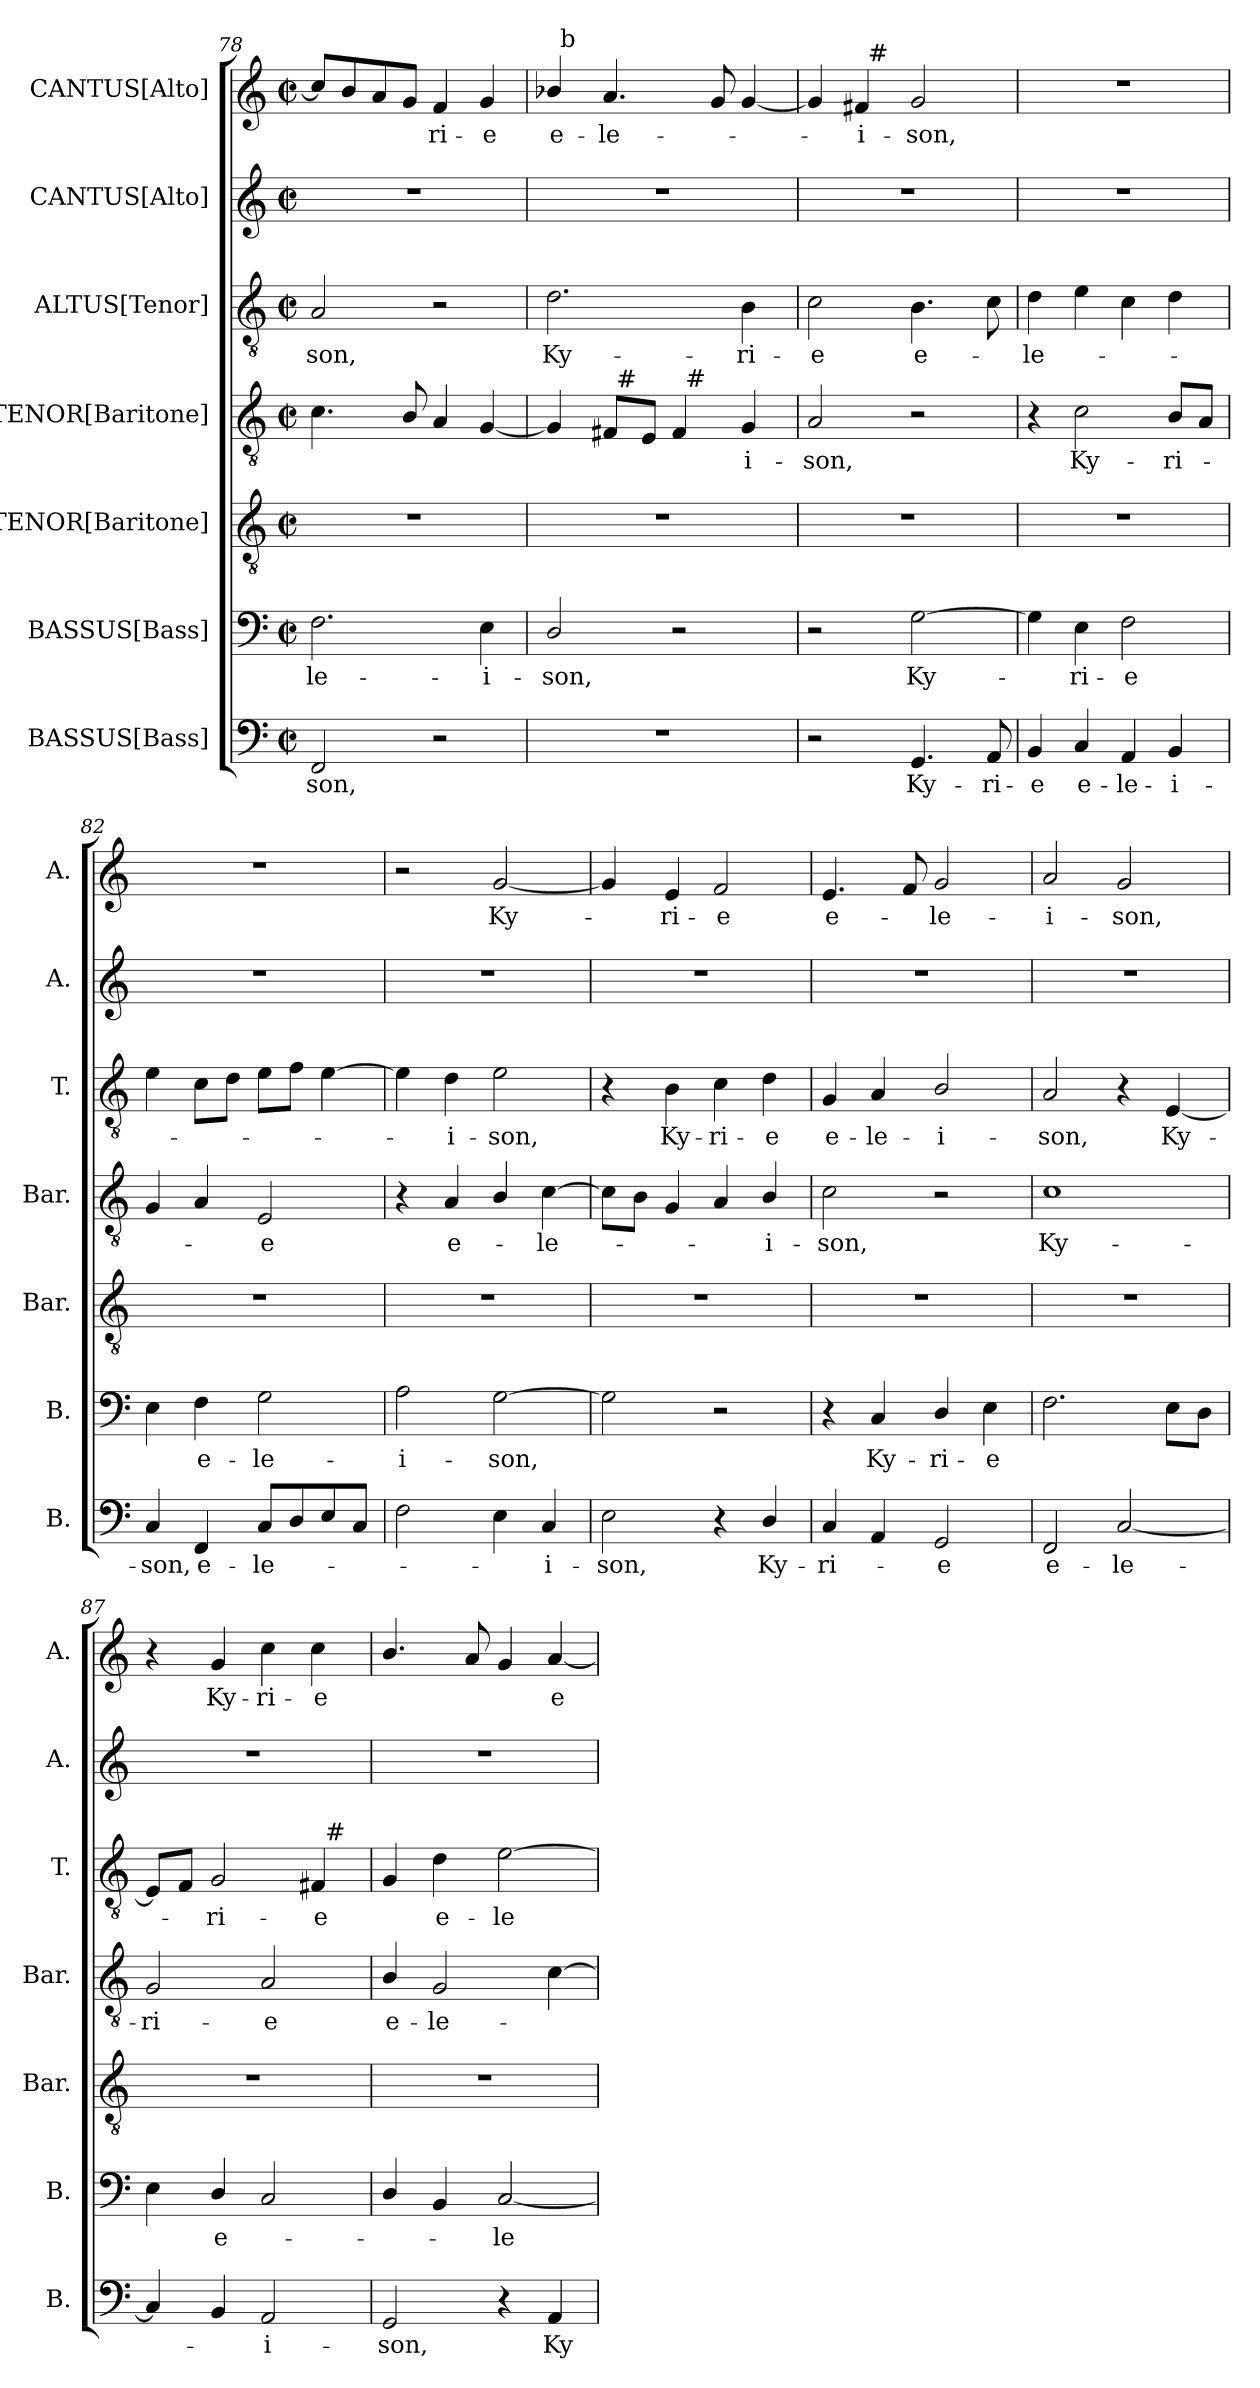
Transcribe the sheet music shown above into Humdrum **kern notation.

**kern	**text	**kern	**text	**kern	**kern	**text	**kern	**text	**kern	**kern	**text
*part7	*part7	*part6	*part6	*part5	*part4	*part4	*part3	*part3	*part2	*part1	*part1
*staff7	*staff7	*staff6	*staff6	*staff5	*staff4	*staff4	*staff3	*staff3	*staff2	*staff1	*staff1
*I"BASSUS[Bass]	*	*I"BASSUS[Bass]	*	*I"TENOR[Baritone]	*I"TENOR[Baritone]	*	*I"ALTUS[Tenor]	*	*I"CANTUS[Alto]	*I"CANTUS[Alto]	*
*I'B.	*	*I'B.	*	*I'Bar.	*I'Bar.	*	*I'T.	*	*I'A.	*I'A.	*
!!LO:LB:g=z
*clefF4	*	*clefF4	*	*clefGv2	*clefGv2	*	*clefGv2	*	*clefG2	*clefG2	*
*	*	*	*	*ITrd7c12	*ITrd7c12	*	*ITrd7c12	*	*	*	*
*k[]	*	*k[]	*	*k[]	*k[]	*	*k[]	*	*k[]	*k[]	*
*C:	*	*C:	*	*C:	*C:	*	*C:	*	*C:	*C:	*
*M2/2	*	*M2/2	*	*M2/2	*M2/2	*	*M2/2	*	*M2/2	*M2/2	*
*met(c|)	*	*met(c|)	*	*met(c|)	*met(c|)	*	*met(c|)	*	*met(c|)	*met(c|)	*
=78	=78	=78	=78	=78	=78	=78	=78	=78	=78	=78	=78
!	!LO:LY:b	!	!LO:LY:b	!	!	!	!	!LO:LY:b	!	!	!
2FF/	-son,	2.F\	-le-	1r	4.C\	.	2AA/	-son,	1r	8cc/L]	.
.	.	.	.	.	.	.	.	.	.	8b/	.
.	.	.	.	.	.	.	.	.	.	8a/	.
.	.	.	.	.	8BB/	.	.	.	.	8g/J	.
!	!	!	!	!	!	!	!	!	!	!	!LO:LY:b
2r	.	.	.	.	4AA/	.	2r	.	.	4f/	-ri-
!	!	!	!LO:LY:b	!	!	!	!	!	!	!	!LO:LY:b
.	.	4E\	-i-	.	[<4GG/	.	.	.	.	4g/	-e
=79	=79	=79	=79	=79	=79	=79	=79	=79	=79	=79	=79
!	!	!	!LO:LY:b	!	!	!	!	!LO:LY:b	!	!	!LO:LY:b
*	*	*	*	*	*^	*	*	*	*	*^	*
*	*	*	*	*	*	*^	*	*	*	*	*	*	*
1r	.	2D/	-son,	1r	4GG/]	4ryy	2ryy	.	2.D\	Ky-	1r	4b-/	32ryy	e-
!	!	!	!	!	!	!	!	!	!	!	!	!	!LO:TX:a:t=b	!
.	.	.	.	.	.	.	.	.	.	.	.	.	2ryy	.
!	!	!	!	!	!	!	!	!	!	!	!	!	!	!LO:LY:b
.	.	.	.	.	8FF#/L	32ryy	.	.	.	.	.	4.a/	.	-le-
!	!	!	!	!	!	!LO:TX:a:t=#	!	!	!	!	!	!	!	!
.	.	.	.	.	.	2ryy	.	.	.	.	.	.	.	.
.	.	.	.	.	8EE/J	.	.	.	.	.	.	.	.	.
.	.	2r	.	.	4FF#/	.	32ryy	.	.	.	.	.	.	.
!	!	!	!	!	!	!	!LO:TX:a:t=#	!	!	!	!	!	!	!
.	.	.	.	.	.	.	4...ryy	.	.	.	.	.	4...ryy	.
.	.	.	.	.	.	.	.	.	.	.	.	8g/	.	.
!	!	!	!	!	!	!	!	!LO:LY:b	!	!LO:LY:b	!	!	!	!
.	.	.	.	.	4GG/	.	.	-i-	4BB\	-ri-	.	[<4g/	.	.
.	.	.	.	.	.	8..ryy	.	.	.	.	.	.	.	.
=80	=80	=80	=80	=80	=80	=80	=80	=80	=80	=80	=80	=80	=80	=80
!	!	!	!	!	!	!	!	!LO:LY:b	!	!LO:LY:b	!	!	!	!
*	*	*	*	*	*v	*v	*v	*	*	*	*	*	*	*
2r	.	2r	.	1r	2AA/	-son,	2C\	-e	1r	4g/]	4ryy	.
!	!	!	!	!	!	!	!	!	!	!	!	!LO:LY:b
.	.	.	.	.	.	.	.	.	.	4f#/	32ryy	-i-
!	!	!	!	!	!	!	!	!	!	!	!LO:TX:a:t=#	!
.	.	.	.	.	.	.	.	.	.	.	2ryy	.
!	!LO:LY:b	!	!LO:LY:b	!	!	!	!	!LO:LY:b	!	!	!	!LO:LY:b
4.GG/	Ky-	[>2G\	Ky-	.	2r	.	4.BB\	e-	.	2g/	.	-son,
.	.	.	.	.	.	.	.	.	.	.	8..ryy	.
!	!LO:LY:b	!	!	!	!	!	!	!	!	!	!	!
8AA/	-ri-	.	.	.	.	.	8C\	.	.	.	.	.
=81	=81	=81	=81	=81	=81	=81	=81	=81	=81	=81	=81	=81
!	!LO:LY:b	!	!	!	!	!	!	!LO:LY:b	!	!	!	!
*	*	*	*	*	*	*	*	*	*	*v	*v	*
4BB/	-e	4G\]	.	1r	4r	.	4D\	-le-	1r	1r	.
!	!LO:LY:b	!	!LO:LY:b	!	!	!LO:LY:b	!	!	!	!	!
4C/	e-	4E\	-ri-	.	2C\	Ky-	4E\	.	.	.	.
!	!LO:LY:b	!	!LO:LY:b	!	!	!	!	!	!	!	!
4AA/	-le-	2F\	-e	.	.	.	4C\	.	.	.	.
!	!LO:LY:b	!	!	!	!	!LO:LY:b	!	!	!	!	!
4BB/	-i-	.	.	.	8BB/L	-ri-	4D\	.	.	.	.
.	.	.	.	.	8AA/J	.	.	.	.	.	.
=82	=82	=82	=82	=82	=82	=82	=82	=82	=82	=82	=82
!	!LO:LY:b	!	!	!	!	!	!	!	!	!	!
4C/	-son,	4E\	.	1r	4GG/	.	4E\	.	1r	1r	.
!	!LO:LY:b	!	!LO:LY:b	!	!	!	!	!	!	!	!
4FF/	e-	4F\	e-	.	4AA/	.	8C\L	.	.	.	.
.	.	.	.	.	.	.	8D\J	.	.	.	.
!	!LO:LY:b	!	!LO:LY:b	!	!	!LO:LY:b	!	!	!	!	!
8C/L	-le-	2G\	-le-	.	2EE/	-e	8E\L	.	.	.	.
8D/	.	.	.	.	.	.	8F\J	.	.	.	.
8E/	.	.	.	.	.	.	[>4E\	.	.	.	.
8C/J	.	.	.	.	.	.	.	.	.	.	.
=83	=83	=83	=83	=83	=83	=83	=83	=83	=83	=83	=83
!	!	!	!LO:LY:b	!	!	!	!	!	!	!	!
2F\	.	2A\	-i-	1r	4r	.	4E\]	.	1r	2r	.
!	!	!	!	!	!	!LO:LY:b	!	!LO:LY:b	!	!	!
.	.	.	.	.	4AA/	e-	4D\	-i-	.	.	.
!	!	!	!LO:LY:b	!	!	!	!	!LO:LY:b	!	!	!LO:LY:b
4E\	.	[>2G\	-son,	.	4BB/	.	2E\	-son,	.	[<2g/	Ky-
!	!LO:LY:b	!	!	!	!	!LO:LY:b	!	!	!	!	!
4C/	-i-	.	.	.	[>4C\	-le-	.	.	.	.	.
=84	=84	=84	=84	=84	=84	=84	=84	=84	=84	=84	=84
!	!LO:LY:b	!	!	!	!	!	!	!	!	!	!
2E\	-son,	2G\]	.	1r	8C\L]	.	4r	.	1r	4g/]	.
.	.	.	.	.	8BB\J	.	.	.	.	.	.
!	!	!	!	!	!	!	!	!LO:LY:b	!	!	!LO:LY:b
.	.	.	.	.	4GG/	.	4BB\	Ky-	.	4e/	-ri-
!	!	!	!	!	!	!	!	!LO:LY:b	!	!	!LO:LY:b
4r	.	2r	.	.	4AA/	.	4C\	-ri-	.	2f/	-e
!	!LO:LY:b	!	!	!	!	!LO:LY:b	!	!LO:LY:b	!	!	!
4D/	Ky-	.	.	.	4BB/	-i-	4D\	-e	.	.	.
=85	=85	=85	=85	=85	=85	=85	=85	=85	=85	=85	=85
!	!LO:LY:b	!	!	!	!	!LO:LY:b	!	!LO:LY:b	!	!	!LO:LY:b
4C/	-ri-	4r	.	1r	2C\	-son,	4GG/	e-	1r	4.e/	e-
!	!	!	!LO:LY:b	!	!	!	!	!LO:LY:b	!	!	!
4AA/	.	4C/	Ky-	.	.	.	4AA/	-le-	.	.	.
.	.	.	.	.	.	.	.	.	.	8f/	.
!	!LO:LY:b	!	!LO:LY:b	!	!	!	!	!LO:LY:b	!	!	!LO:LY:b
2GG/	-e	4D/	-ri-	.	2r	.	2BB/	-i-	.	2g/	-le-
!	!	!	!LO:LY:b	!	!	!	!	!	!	!	!
.	.	4E\	-e	.	.	.	.	.	.	.	.
!!LO:LB:g=z
=86	=86	=86	=86	=86	=86	=86	=86	=86	=86	=86	=86
!	!LO:LY:b	!	!	!	!	!LO:LY:b	!	!LO:LY:b	!	!	!LO:LY:b
2FF/	e-	2.F\	.	1r	1C	Ky-	2AA/	-son,	1r	2a/	-i-
!	!LO:LY:b	!	!	!	!	!	!	!	!	!	!LO:LY:b
[<2C/	-le-	.	.	.	.	.	4r	.	.	2g/	-son,
!	!	!	!	!	!	!	!	!LO:LY:b	!	!	!
.	.	8E\L	.	.	.	.	[<4EE/	Ky-	.	.	.
.	.	8D\J	.	.	.	.	.	.	.	.	.
=87	=87	=87	=87	=87	=87	=87	=87	=87	=87	=87	=87
!	!	!	!	!	!	!LO:LY:b	!	!	!	!	!
*	*	*	*	*	*	*	*^	*	*	*	*
4C/]	.	4E\	.	1r	2GG/	-ri-	8EE/L]	2ryy	.	1r	4r	.
.	.	.	.	.	.	.	8FF/J	.	.	.	.	.
!	!	!	!LO:LY:b	!	!	!	!	!	!LO:LY:b	!	!	!LO:LY:b
4BB/	.	4D/	e-	.	.	.	2GG/	.	-ri-	.	4g/	Ky-
!	!LO:LY:b	!	!	!	!	!LO:LY:b	!	!	!	!	!	!LO:LY:b
2AA/	-i-	2C/	.	.	2AA/	-e	.	4ryy	.	.	4cc\	-ri-
!	!	!	!	!	!	!	!	!	!LO:LY:b	!	!	!LO:LY:b
.	.	.	.	.	.	.	4FF#/	32ryy	-e	.	4cc\	-e
!	!	!	!	!	!	!	!	!LO:TX:a:t=#	!	!	!	!
.	.	.	.	.	.	.	.	8..ryy	.	.	.	.
=88	=88	=88	=88	=88	=88	=88	=88	=88	=88	=88	=88	=88
!	!LO:LY:b	!	!	!	!	!LO:LY:b	!	!	!	!	!	!
*	*	*	*	*	*	*	*v	*v	*	*	*	*
2GG/	-son,	4D/	.	1r	4BB/	e-	4GG/	.	1r	4.b/	.
!	!	!	!	!	!	!LO:LY:b	!	!LO:LY:b	!	!	!
.	.	4BB/	.	.	2GG/	-le-	4D\	e-	.	.	.
.	.	.	.	.	.	.	.	.	.	8a/	.
!	!	!	!LO:LY:b	!	!	!	!	!LO:LY:b	!	!	!
4r	.	[<2C/	-le-	.	.	.	[>2E\	-le-	.	4g/	.
!	!LO:LY:b	!	!	!	!	!	!	!	!	!	!LO:LY:b
4AA/	Ky-	.	.	.	[>4C\	.	.	.	.	[<4a/	e-
=	=	=	=	=	=	=	=	=	=	=	=
*-	*-	*-	*-	*-	*-	*-	*-	*-	*-	*-	*-
